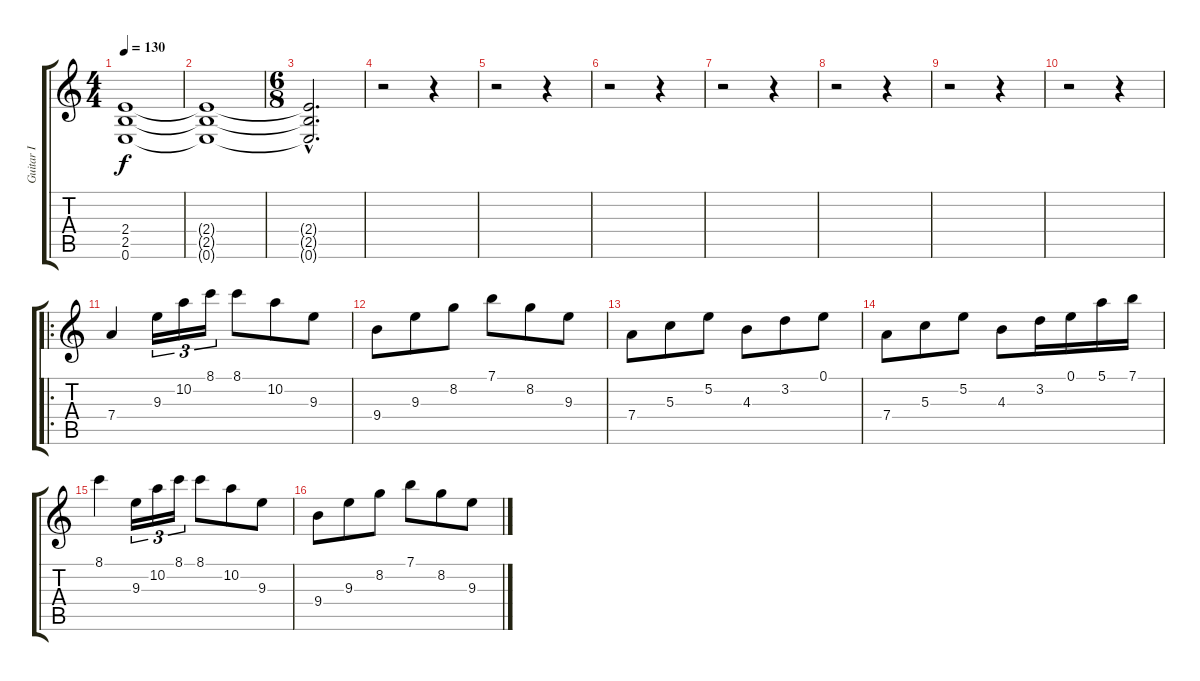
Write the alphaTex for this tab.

\track ("Guitar I" "Guitar I") {instrument distortionguitar}
\staff {score tabs}
\tuning (E4 B3 G3 D3 A2 E2) {hide}
\ts (4 4)
\tempo 130
\clef g2
\ks c
(2.4 2.5 0.6).1{dy f} |
(2.4{t} 2.5{t} 0.6{t}).1{volume 0} |
\ts (6 8)
(2.4{hac t} 2.5{hac t} 0.6{hac t}).2{d} |
r.2 r.4 |
r.2 r.4 |
r.2 r.4 |
r.2 r.4 |
r.2 r.4 |
r.2 r.4 |
r.2 r.4 |
\ro
7.4.4{volume 10} 9.3.16{tu (3 2)} 10.2.16{tu (3 2)} 8.1.16{tu (3 2)} 8.1.8 10.2.8 9.3.8 |
9.4.8 9.3.8 8.2.8 7.1.8 8.2.8 9.3.8 |
7.4.8 5.3.8 5.2.8 4.3.8 3.2.8 0.1.8 |
7.4.8 5.3.8 5.2.8 4.3.8 3.2.16 0.1.16 5.1.16 7.1.16 |
8.1.4 9.3.16{tu (3 2)} 10.2.16{tu (3 2)} 8.1.16{tu (3 2)} 8.1.8 10.2.8 9.3.8 |
9.4.8 9.3.8 8.2.8 7.1.8 8.2.8 9.3.8
